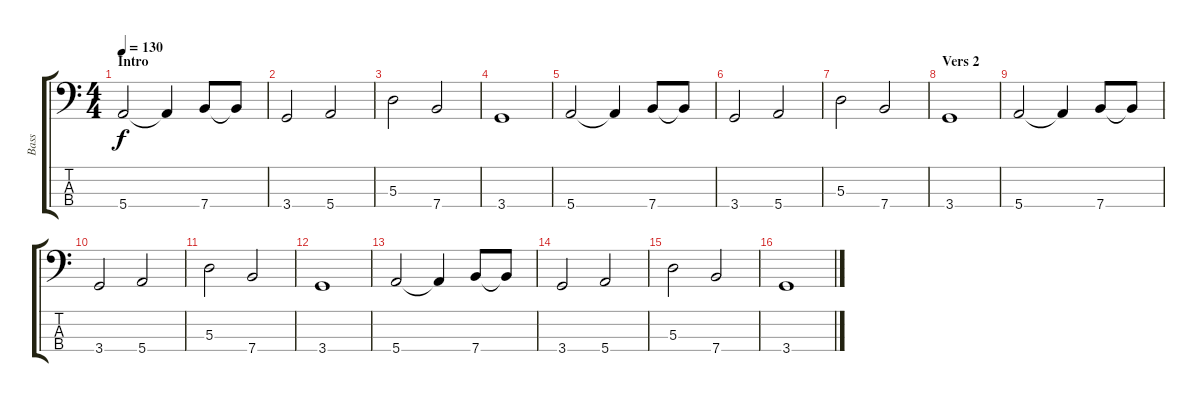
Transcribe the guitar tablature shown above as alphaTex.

\track ("Bass" "Bass") {instrument electricbassfinger}
\staff {score tabs}
\tuning (G2 D2 A1 E1) {hide}
\ts (4 4)
\section ("" "Intro")
\tempo 130
\clef f4
\ks c
5.4.2{dy f} 5.4{t}.4 7.4.8 7.4{t}.8 |
3.4.2 5.4.2 |
5.3.2 7.4.2 |
3.4.1 |
5.4.2 5.4{t}.4 7.4.8 7.4{t}.8 |
3.4.2 5.4.2 |
5.3.2 7.4.2 |
\section ("" "Vers 2")
3.4.1 |
5.4.2 5.4{t}.4 7.4.8 7.4{t}.8 |
3.4.2 5.4.2 |
5.3.2 7.4.2 |
3.4.1 |
5.4.2 5.4{t}.4 7.4.8 7.4{t}.8 |
3.4.2 5.4.2 |
5.3.2 7.4.2 |
3.4.1
